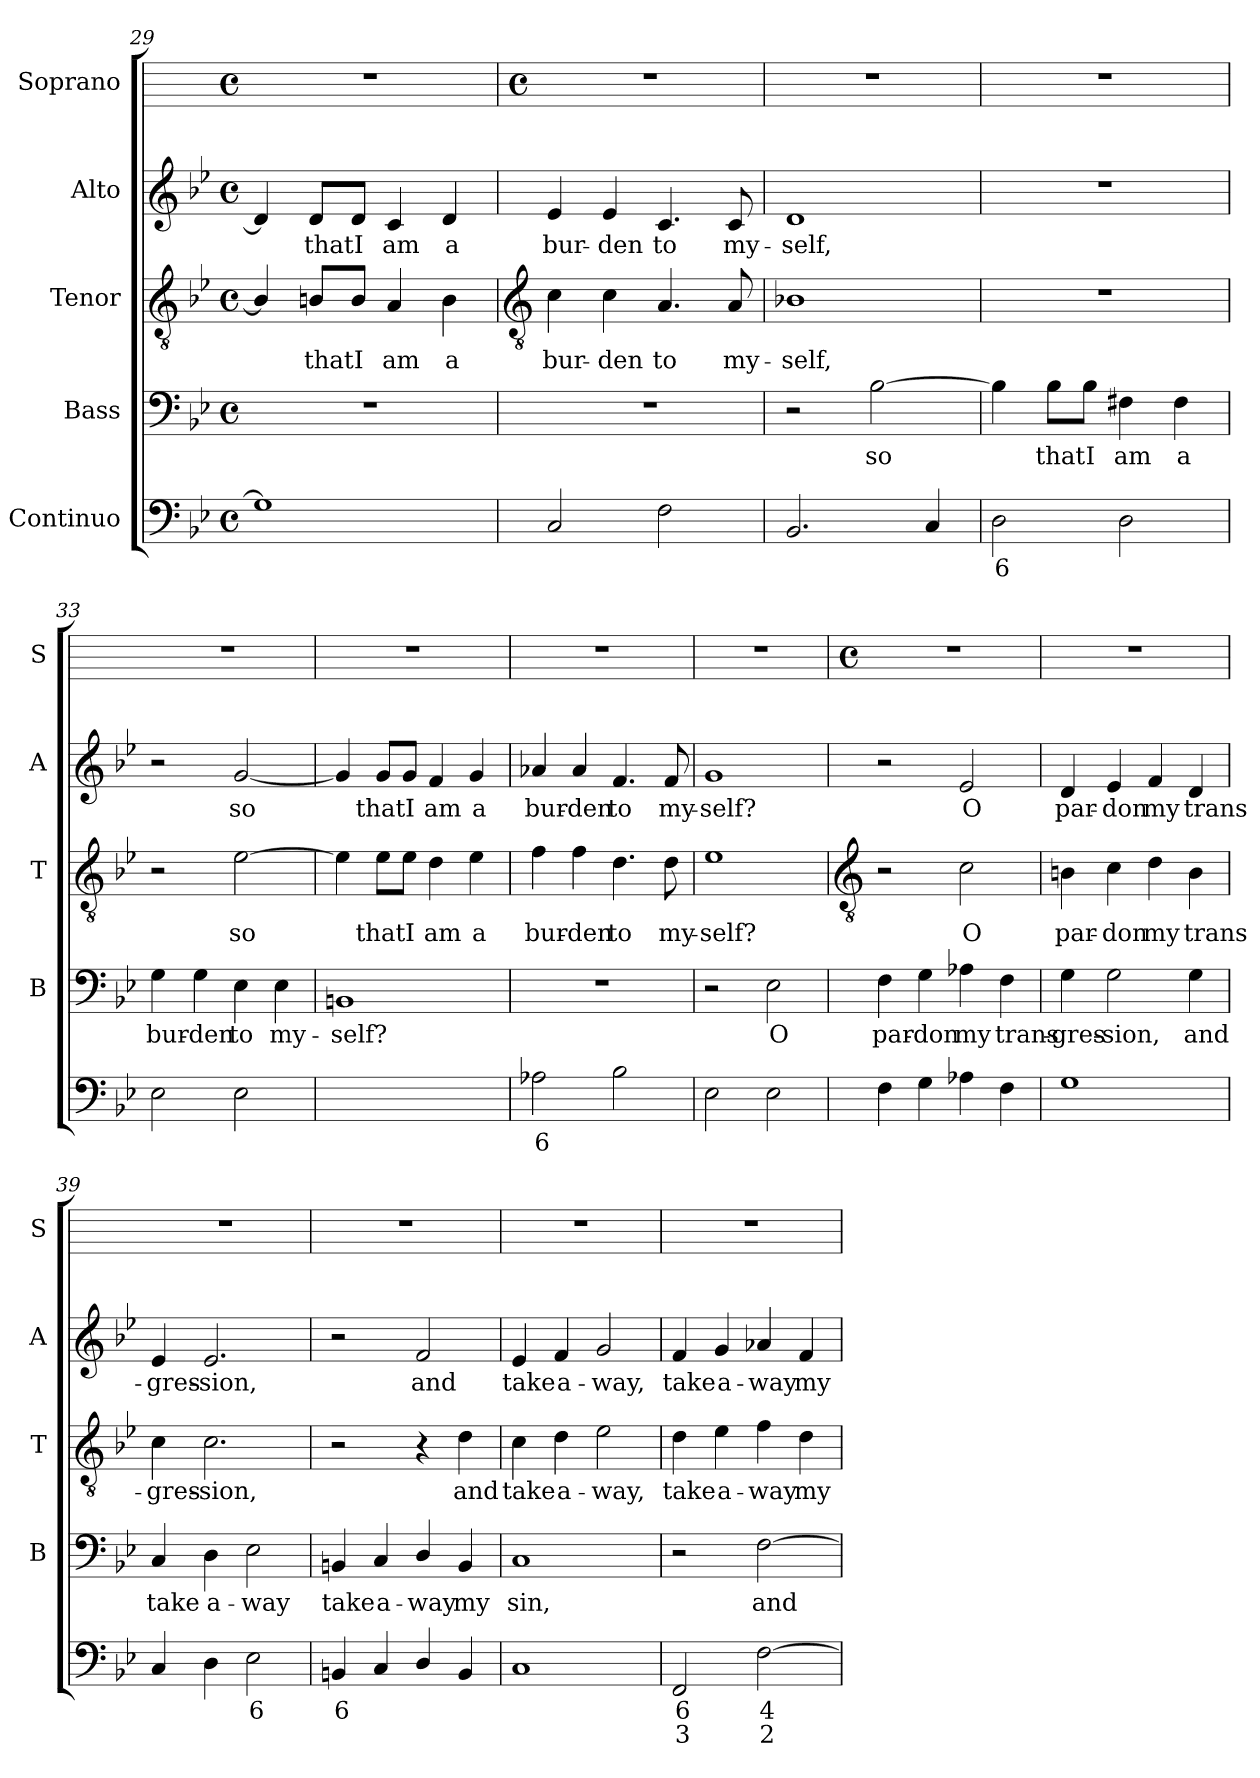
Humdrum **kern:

**kern	**text	**text	**kern	**text	**kern	**text	**kern	**text	**kern
*part5	*part5	*part5	*part4	*part4	*part3	*part3	*part2	*part2	*part1
*staff5	*staff5	*staff5	*staff4	*staff4	*staff3	*staff3	*staff2	*staff2	*staff1
*I"Continuo	*	*	*I"Bass	*	*I"Tenor	*	*I"Alto	*	*I"Soprano
*	*	*	*I'B	*	*I'T	*	*I'A	*	*I'S
*clefF4	*	*	*clefF4	*	*clefGv2	*	*clefG2	*	*
*k[b-e-]	*	*	*k[b-e-]	*	*k[b-e-]	*	*k[b-e-]	*	*
*B-:	*	*	*B-:	*	*B-:	*	*B-:	*	*
*M4/4	*	*	*M4/4	*	*M4/4	*	*M4/4	*	*M4/4
*met(c)	*	*	*met(c)	*	*met(c)	*	*met(c)	*	*met(c)
=29	=29	=29	=29	=29	=29	=29	=29	=29	=29
1G]	.	.	1r	.	4B/]	.	4d]	.	1r
!	!	!	!	!	!	!LO:LY:b	!	!LO:LY:b	!
.	.	.	.	.	8B/L	that	8d/L	that	.
!	!	!	!	!	!	!LO:LY:b	!	!LO:LY:b	!
.	.	.	.	.	8B/J	I	8d/J	I	.
!	!	!	!	!	!	!LO:LY:b	!	!LO:LY:b	!
.	.	.	.	.	4A	am	4c	am	.
!	!	!	!	!	!	!LO:LY:b	!	!LO:LY:b	!
.	.	.	.	.	4B	a	4d	a	.
!!LO:LB:g=z
=30	=30	=30	=30	=30	=30	=30	=30	=30	=30
*	*	*	*	*	*clefGv2	*	*	*	*
*	*	*	*	*	*	*	*	*	*M4/4
*	*	*	*	*	*	*	*	*	*met(c)
!	!	!	!	!	!	!LO:LY:b	!	!LO:LY:b	!
2C	.	.	1r	.	4c	bur-	4e-	bur-	1r
!	!	!	!	!	!	!LO:LY:b	!	!LO:LY:b	!
.	.	.	.	.	4c	-den	4e-	-den	.
!	!	!	!	!	!	!LO:LY:b	!	!LO:LY:b	!
2F	.	.	.	.	4.A	to	4.c	to	.
!	!	!	!	!	!	!LO:LY:b	!	!LO:LY:b	!
.	.	.	.	.	8A	my-	8c	my-	.
=31	=31	=31	=31	=31	=31	=31	=31	=31	=31
!	!	!	!	!	!	!LO:LY:b	!	!LO:LY:b	!
2.BB-	.	.	2r	.	1B-X	-self,	1d	-self,	1r
!	!	!	!	!LO:LY:b	!	!	!	!	!
.	.	.	[2B-	so	.	.	.	.	.
4C	.	.	.	.	.	.	.	.	.
=32	=32	=32	=32	=32	=32	=32	=32	=32	=32
!	!LO:LY:b	!	!	!	!	!	!	!	!
2D	6	.	4B-]	.	1r	.	1r	.	1r
!	!	!	!	!LO:LY:b	!	!	!	!	!
.	.	.	8B-\L	that	.	.	.	.	.
!	!	!	!	!LO:LY:b	!	!	!	!	!
.	.	.	8B-\J	I	.	.	.	.	.
!	!	!	!	!LO:LY:b	!	!	!	!	!
2D	.	.	4F#X	am	.	.	.	.	.
!	!	!	!	!LO:LY:b	!	!	!	!	!
.	.	.	4F#	a	.	.	.	.	.
=33	=33	=33	=33	=33	=33	=33	=33	=33	=33
!	!	!	!	!LO:LY:b	!	!	!	!	!
2E-	.	.	4G	bur-	2r	.	2r	.	1r
!	!	!	!	!LO:LY:b	!	!	!	!	!
.	.	.	4G	-den	.	.	.	.	.
!	!	!	!	!LO:LY:b	!	!LO:LY:b	!	!LO:LY:b	!
2E-	.	.	4E-	to	[2e-	so	[2g	so	.
!	!	!	!	!LO:LY:b	!	!	!	!	!
.	.	.	4E-	my-	.	.	.	.	.
=34	=34	=34	=34	=34	=34	=34	=34	=34	=34
!	!LO:LY:b	!LO:LY:b	!	!LO:LY:b	!	!	!	!	!
[2BBnyy	6	4	1BBn	-self?	4e-]	.	4g]	.	1r
!	!	!	!	!	!	!LO:LY:b	!	!LO:LY:b	!
.	.	.	.	.	8e-\L	that	8g/L	that	.
!	!	!	!	!	!	!LO:LY:b	!	!LO:LY:b	!
.	.	.	.	.	8e-\J	I	8g/J	I	.
!	!LO:LY:b	!LO:LY:b	!	!	!	!LO:LY:b	!	!LO:LY:b	!
4BByy_	5	3	.	.	4d	am	4f	am	.
!	!LO:LY:b	!LO:LY:b	!	!	!	!LO:LY:b	!	!LO:LY:b	!
4BByy]	6	4	.	.	4e-	a	4g	a	.
=35	=35	=35	=35	=35	=35	=35	=35	=35	=35
!	!LO:LY:b	!	!	!	!	!LO:LY:b	!	!LO:LY:b	!
2A-X	6	.	1r	.	4f	bur-	4a-X	bur-	1r
!	!	!	!	!	!	!LO:LY:b	!	!LO:LY:b	!
.	.	.	.	.	4f	-den	4a-	-den	.
!	!	!	!	!	!	!LO:LY:b	!	!LO:LY:b	!
2B-	.	.	.	.	4.d	to	4.f	to	.
!	!	!	!	!	!	!LO:LY:b	!	!LO:LY:b	!
.	.	.	.	.	8d	my-	8f	my-	.
=36	=36	=36	=36	=36	=36	=36	=36	=36	=36
!	!	!	!	!	!	!LO:LY:b	!	!LO:LY:b	!
2E-	.	.	2r	.	1e-	-self?	1g	-self?	1r
!	!	!	!	!LO:LY:b	!	!	!	!	!
2E-	.	.	2E-	O	.	.	.	.	.
!!LO:LB:g=z
=37	=37	=37	=37	=37	=37	=37	=37	=37	=37
*	*	*	*	*	*clefGv2	*	*	*	*
*	*	*	*	*	*	*	*	*	*M4/4
*	*	*	*	*	*	*	*	*	*met(c)
!	!	!	!	!LO:LY:b	!	!	!	!	!
4F	.	.	4F	par-	2r	.	2r	.	1r
!	!	!	!	!LO:LY:b	!	!	!	!	!
4G	.	.	4G	-don	.	.	.	.	.
!	!	!	!	!LO:LY:b	!	!LO:LY:b	!	!LO:LY:b	!
4A-X	.	.	4A-X	my	2c	O	2e-	O	.
!	!	!	!	!LO:LY:b	!	!	!	!	!
4F	.	.	4F	trans-	.	.	.	.	.
=38	=38	=38	=38	=38	=38	=38	=38	=38	=38
!	!	!	!	!LO:LY:b	!	!LO:LY:b	!	!LO:LY:b	!
1G	.	.	4G	-gres-	4Bn	par-	4d	par-	1r
!	!	!	!	!LO:LY:b	!	!LO:LY:b	!	!LO:LY:b	!
.	.	.	2G	-sion,	4c	-don	4e-	-don	.
!	!	!	!	!	!	!LO:LY:b	!	!LO:LY:b	!
.	.	.	.	.	4d	my	4f	my	.
!	!	!	!	!LO:LY:b	!	!LO:LY:b	!	!LO:LY:b	!
.	.	.	4G	and	4B	trans-	4d	trans-	.
=39	=39	=39	=39	=39	=39	=39	=39	=39	=39
!	!	!	!	!LO:LY:b	!	!LO:LY:b	!	!LO:LY:b	!
4C	.	.	4C	take	4c	-gres-	4e-	-gres-	1r
!	!	!	!	!LO:LY:b	!	!LO:LY:b	!	!LO:LY:b	!
4D	.	.	4D	a-	2.c	-sion,	2.e-	-sion,	.
!	!LO:LY:b	!	!	!LO:LY:b	!	!	!	!	!
2E-	6	.	2E-	-way	.	.	.	.	.
=40	=40	=40	=40	=40	=40	=40	=40	=40	=40
!	!LO:LY:b	!	!	!LO:LY:b	!	!	!	!	!
4BBn	6	.	4BBn	take	2r	.	2r	.	1r
!	!	!	!	!LO:LY:b	!	!	!	!	!
4C	.	.	4C	a-	.	.	.	.	.
!	!	!	!	!LO:LY:b	!	!	!	!LO:LY:b	!
4D/	.	.	4D/	-way	4r	.	2f	and	.
!	!	!	!	!LO:LY:b	!	!LO:LY:b	!	!	!
4BB	.	.	4BB	my	4d	and	.	.	.
=41	=41	=41	=41	=41	=41	=41	=41	=41	=41
!	!	!	!	!LO:LY:b	!	!LO:LY:b	!	!LO:LY:b	!
1C	.	.	1C	sin,	4c	take	4e-	take	1r
!	!	!	!	!	!	!LO:LY:b	!	!LO:LY:b	!
.	.	.	.	.	4d	a-	4f	a-	.
!	!	!	!	!	!	!LO:LY:b	!	!LO:LY:b	!
.	.	.	.	.	2e-	-way,	2g	-way,	.
=42	=42	=42	=42	=42	=42	=42	=42	=42	=42
!	!LO:LY:b	!LO:LY:b	!	!	!	!LO:LY:b	!	!LO:LY:b	!
2FF	6	3	2r	.	4d	take	4f	take	1r
!	!	!	!	!	!	!LO:LY:b	!	!LO:LY:b	!
.	.	.	.	.	4e-	a-	4g	a-	.
!	!LO:LY:b	!LO:LY:b	!	!LO:LY:b	!	!LO:LY:b	!	!LO:LY:b	!
[2F	4	2	[2F	and	4f	-way	4a-X	-way	.
!	!	!	!	!	!	!LO:LY:b	!	!LO:LY:b	!
.	.	.	.	.	4d	my	4f	my	.
=	=	=	=	=	=	=	=	=	=
*-	*-	*-	*-	*-	*-	*-	*-	*-	*-
